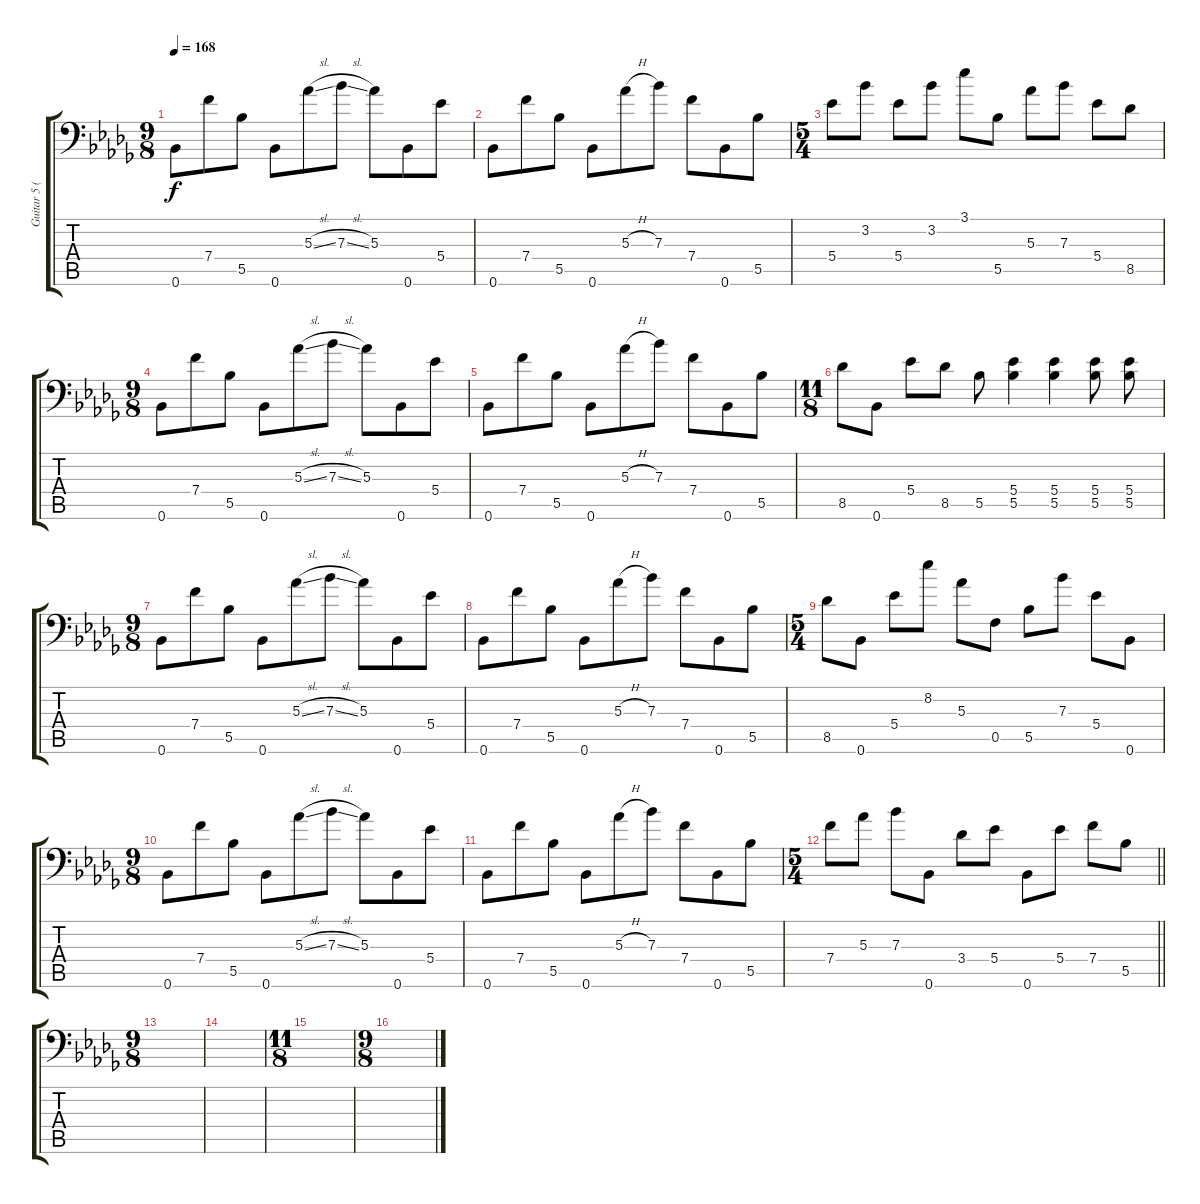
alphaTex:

\track ("Guitar 5 (Distort)" "Guitar 5 (") {instrument overdrivenguitar}
\staff {score tabs}
\tuning (C4 G3 Eb3 Bb2 F2 Bb1) {hide}
\ts (9 8)
\tempo 168
\clef f4
\ks bbminor
0.6.8{dy f} 7.4.8 5.5.8 0.6.8 5.3{sl}.8 7.3{sl}.8 5.3.8 0.6.8 5.4.8 |
0.6.8 7.4.8 5.5.8 0.6.8 5.3{h}.8 7.3.8 7.4.8 0.6.8 5.5.8 |
\ts (5 4)
5.4.8 3.2.8 5.4.8 3.2.8 3.1.8 5.5.8 5.3.8 7.3.8 5.4.8 8.5.8 |
\ts (9 8)
0.6.8 7.4.8 5.5.8 0.6.8 5.3{sl}.8 7.3{sl}.8 5.3.8 0.6.8 5.4.8 |
0.6.8 7.4.8 5.5.8 0.6.8 5.3{h}.8 7.3.8 7.4.8 0.6.8 5.5.8 |
\ts (11 8)
8.5.8 0.6.8 5.4.8 8.5.8 5.5.8 (5.4 5.5).4 (5.4 5.5).4 (5.4 5.5).8 (5.4 5.5).8 |
\ts (9 8)
0.6.8 7.4.8 5.5.8 0.6.8 5.3{sl}.8 7.3{sl}.8 5.3.8 0.6.8 5.4.8 |
0.6.8 7.4.8 5.5.8 0.6.8 5.3{h}.8 7.3.8 7.4.8 0.6.8 5.5.8 |
\ts (5 4)
8.5.8 0.6.8 5.4.8 8.2.8 5.3.8 0.5.8 5.5.8 7.3.8 5.4.8 0.6.8 |
\ts (9 8)
0.6.8 7.4.8 5.5.8 0.6.8 5.3{sl}.8 7.3{sl}.8 5.3.8 0.6.8 5.4.8 |
0.6.8 7.4.8 5.5.8 0.6.8 5.3{h}.8 7.3.8 7.4.8 0.6.8 5.5.8 |
\ts (5 4)
\barLineRight lightlight
7.4.8 5.3.8 7.3.8 0.6.8 3.4.8 5.4.8 0.6.8 5.4.8 7.4.8 5.5.8 |
\ts (9 8)
|
|
\ts (11 8)
|
\ts (9 8)
